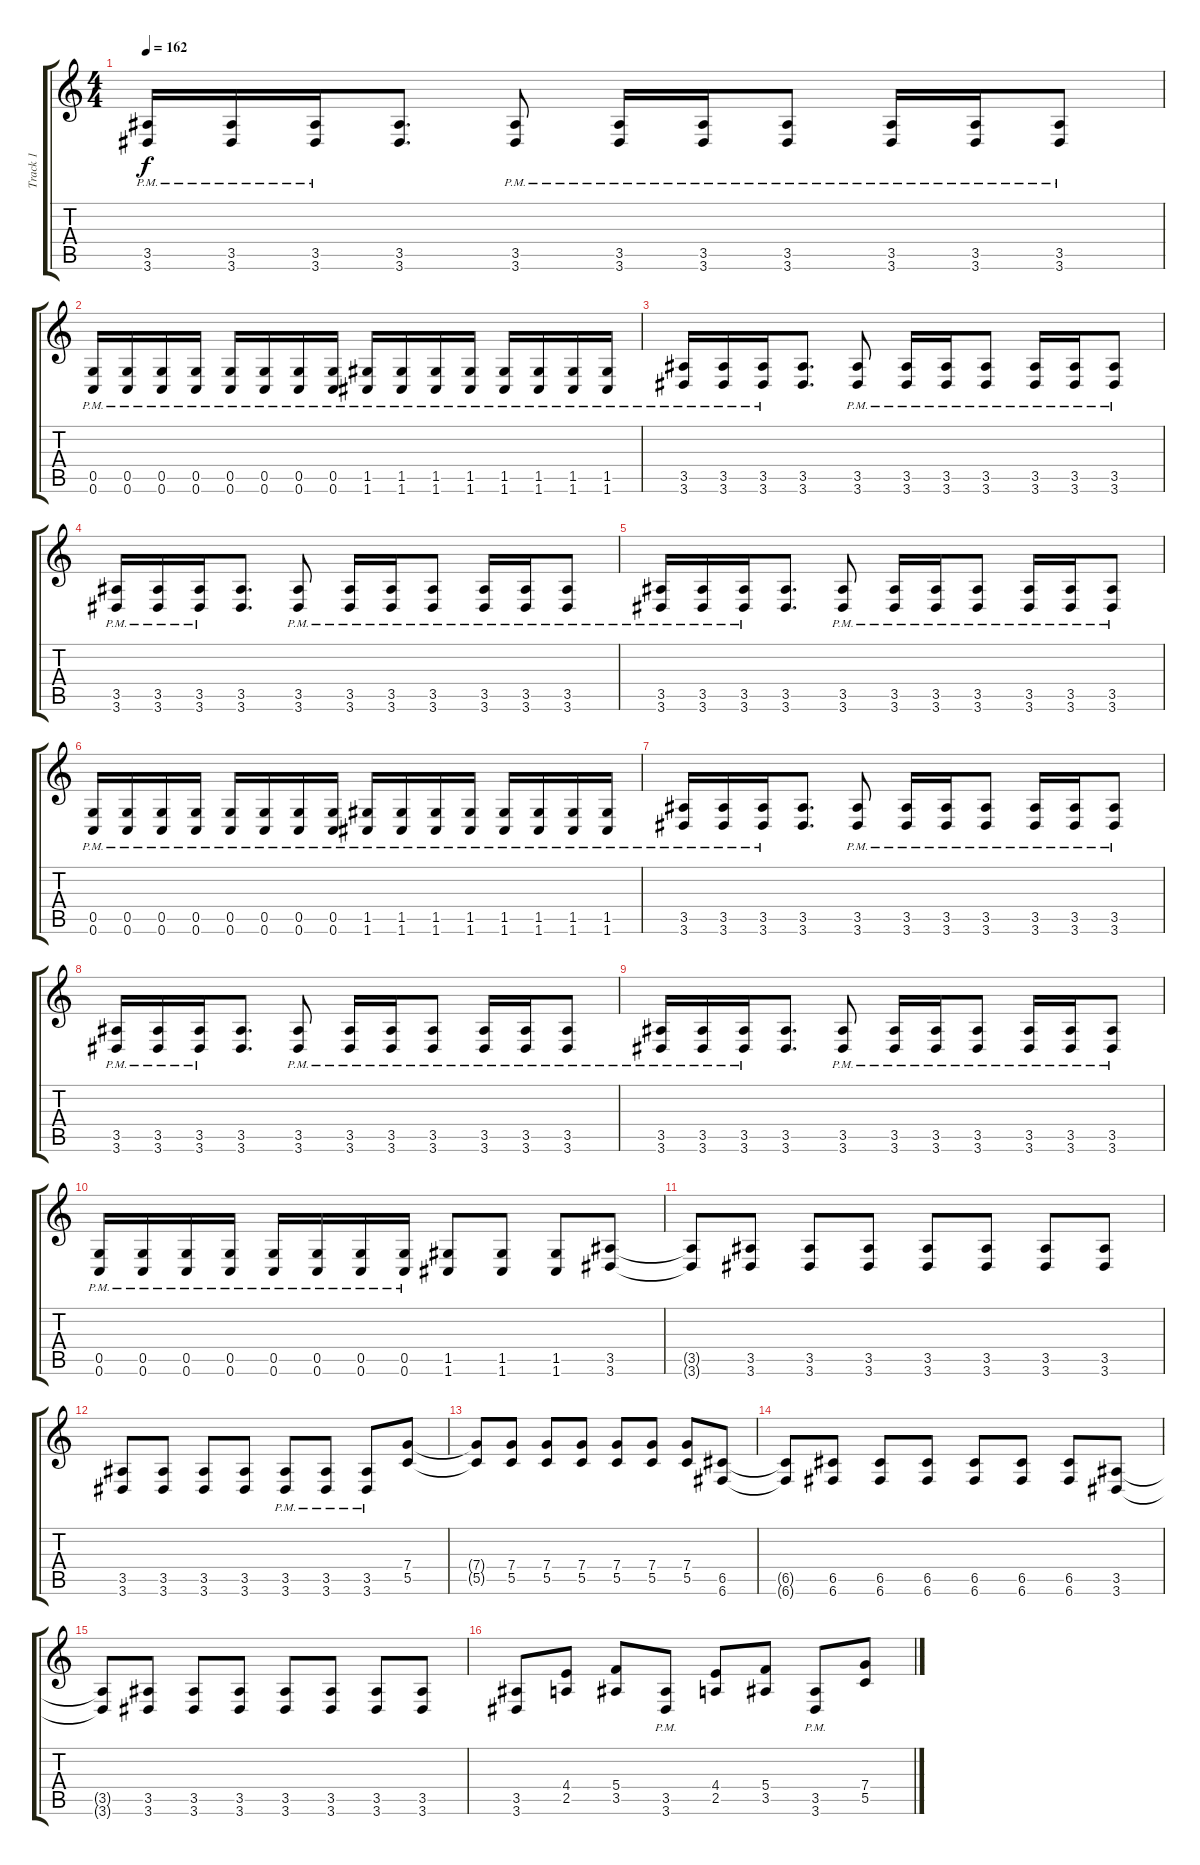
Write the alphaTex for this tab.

\track ("Track 1" "Track 1") {instrument distortionguitar}
\staff {score tabs}
\tuning (D4 A3 F3 C3 G2 C2) {hide}
\ts (4 4)
\tempo 162
\clef g2
\ks c
(3.5{pm} 3.6{pm}).16{dy f} (3.5{pm} 3.6{pm}).16 (3.5{pm} 3.6{pm}).16 (3.5 3.6).8{d} (3.5{pm} 3.6{pm}).8 (3.5{pm} 3.6{pm}).16 (3.5{pm} 3.6{pm}).16 (3.5{pm} 3.6{pm}).8 (3.5{pm} 3.6{pm}).16 (3.5{pm} 3.6{pm}).16 (3.5{pm} 3.6{pm}).8 |
(0.5{pm} 0.6{pm}).16 (0.5{pm} 0.6{pm}).16 (0.5{pm} 0.6{pm}).16 (0.5{pm} 0.6{pm}).16 (0.5{pm} 0.6{pm}).16 (0.5{pm} 0.6{pm}).16 (0.5{pm} 0.6{pm}).16 (0.5{pm} 0.6{pm}).16 (1.5{pm} 1.6{pm}).16 (1.5{pm} 1.6{pm}).16 (1.5{pm} 1.6{pm}).16 (1.5{pm} 1.6{pm}).16 (1.5{pm} 1.6{pm}).16 (1.5{pm} 1.6{pm}).16 (1.5{pm} 1.6{pm}).16 (1.5{pm} 1.6{pm}).16 |
(3.5{pm} 3.6{pm}).16 (3.5{pm} 3.6{pm}).16 (3.5{pm} 3.6{pm}).16 (3.5 3.6).8{d} (3.5{pm} 3.6{pm}).8 (3.5{pm} 3.6{pm}).16 (3.5{pm} 3.6{pm}).16 (3.5{pm} 3.6{pm}).8 (3.5{pm} 3.6{pm}).16 (3.5{pm} 3.6{pm}).16 (3.5{pm} 3.6{pm}).8 |
(3.5{pm} 3.6{pm}).16 (3.5{pm} 3.6{pm}).16 (3.5{pm} 3.6{pm}).16 (3.5 3.6).8{d} (3.5{pm} 3.6{pm}).8 (3.5{pm} 3.6{pm}).16 (3.5{pm} 3.6{pm}).16 (3.5{pm} 3.6{pm}).8 (3.5{pm} 3.6{pm}).16 (3.5{pm} 3.6{pm}).16 (3.5{pm} 3.6{pm}).8 |
(3.5{pm} 3.6{pm}).16 (3.5{pm} 3.6{pm}).16 (3.5{pm} 3.6{pm}).16 (3.5 3.6).8{d} (3.5{pm} 3.6{pm}).8 (3.5{pm} 3.6{pm}).16 (3.5{pm} 3.6{pm}).16 (3.5{pm} 3.6{pm}).8 (3.5{pm} 3.6{pm}).16 (3.5{pm} 3.6{pm}).16 (3.5{pm} 3.6{pm}).8 |
(0.5{pm} 0.6{pm}).16 (0.5{pm} 0.6{pm}).16 (0.5{pm} 0.6{pm}).16 (0.5{pm} 0.6{pm}).16 (0.5{pm} 0.6{pm}).16 (0.5{pm} 0.6{pm}).16 (0.5{pm} 0.6{pm}).16 (0.5{pm} 0.6{pm}).16 (1.5{pm} 1.6{pm}).16 (1.5{pm} 1.6{pm}).16 (1.5{pm} 1.6{pm}).16 (1.5{pm} 1.6{pm}).16 (1.5{pm} 1.6{pm}).16 (1.5{pm} 1.6{pm}).16 (1.5{pm} 1.6{pm}).16 (1.5{pm} 1.6{pm}).16 |
(3.5{pm} 3.6{pm}).16 (3.5{pm} 3.6{pm}).16 (3.5{pm} 3.6{pm}).16 (3.5 3.6).8{d} (3.5{pm} 3.6{pm}).8 (3.5{pm} 3.6{pm}).16 (3.5{pm} 3.6{pm}).16 (3.5{pm} 3.6{pm}).8 (3.5{pm} 3.6{pm}).16 (3.5{pm} 3.6{pm}).16 (3.5{pm} 3.6{pm}).8 |
(3.5{pm} 3.6{pm}).16 (3.5{pm} 3.6{pm}).16 (3.5{pm} 3.6{pm}).16 (3.5 3.6).8{d} (3.5{pm} 3.6{pm}).8 (3.5{pm} 3.6{pm}).16 (3.5{pm} 3.6{pm}).16 (3.5{pm} 3.6{pm}).8 (3.5{pm} 3.6{pm}).16 (3.5{pm} 3.6{pm}).16 (3.5{pm} 3.6{pm}).8 |
(3.5{pm} 3.6{pm}).16 (3.5{pm} 3.6{pm}).16 (3.5{pm} 3.6{pm}).16 (3.5 3.6).8{d} (3.5{pm} 3.6{pm}).8 (3.5{pm} 3.6{pm}).16 (3.5{pm} 3.6{pm}).16 (3.5{pm} 3.6{pm}).8 (3.5{pm} 3.6{pm}).16 (3.5{pm} 3.6{pm}).16 (3.5{pm} 3.6{pm}).8 |
(0.5{pm} 0.6{pm}).16 (0.5{pm} 0.6{pm}).16 (0.5{pm} 0.6{pm}).16 (0.5{pm} 0.6{pm}).16 (0.5{pm} 0.6{pm}).16 (0.5{pm} 0.6{pm}).16 (0.5{pm} 0.6{pm}).16 (0.5{pm} 0.6{pm}).16 (1.5 1.6).8 (1.5 1.6).8 (1.5 1.6).8 (3.5 3.6).8 |
(3.5{t} 3.6{t}).8 (3.5 3.6).8 (3.5 3.6).8 (3.5 3.6).8 (3.5 3.6).8 (3.5 3.6).8 (3.5 3.6).8 (3.5 3.6).8 |
(3.5 3.6).8 (3.5 3.6).8 (3.5 3.6).8 (3.5 3.6).8 (3.5{pm} 3.6{pm}).8 (3.5{pm} 3.6{pm}).8 (3.5{pm} 3.6{pm}).8 (7.4 5.5).8 |
(7.4{t} 5.5{t}).8 (7.4 5.5).8 (7.4 5.5).8 (7.4 5.5).8 (7.4 5.5).8 (7.4 5.5).8 (7.4 5.5).8 (6.5 6.6).8 |
(6.5{t} 6.6{t}).8 (6.5 6.6).8 (6.5 6.6).8 (6.5 6.6).8 (6.5 6.6).8 (6.5 6.6).8 (6.5 6.6).8 (3.5 3.6).8 |
(3.5{t} 3.6{t}).8 (3.5 3.6).8 (3.5 3.6).8 (3.5 3.6).8 (3.5 3.6).8 (3.5 3.6).8 (3.5 3.6).8 (3.5 3.6).8 |
(3.5 3.6).8 (4.4 2.5).8 (5.4 3.5).8 (3.5{pm} 3.6{pm}).8 (4.4 2.5).8 (5.4 3.5).8 (3.5{pm} 3.6{pm}).8 (7.4 5.5).8
